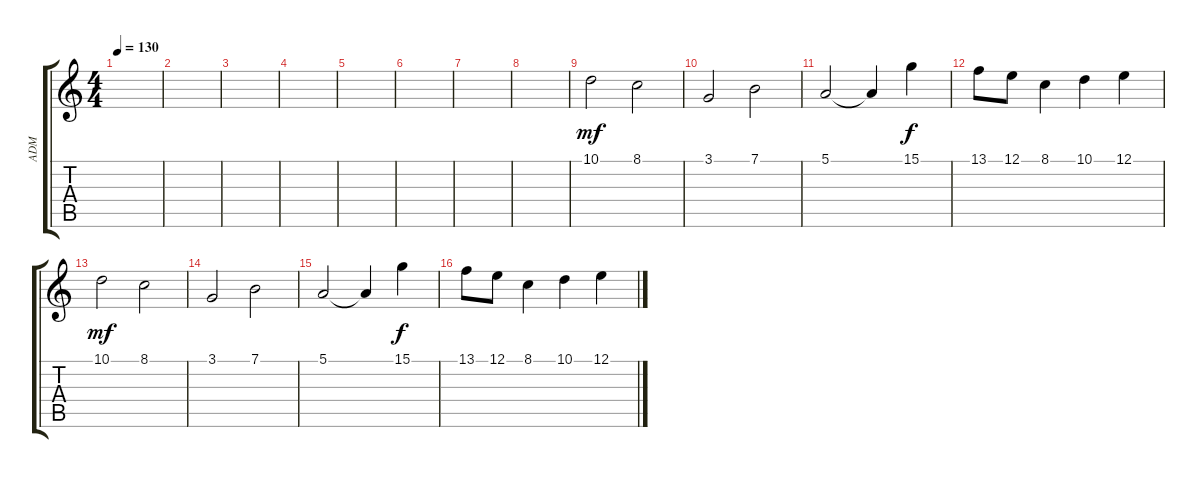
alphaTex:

\track ("ADM" "ADM") {instrument pad4choir}
\staff {score tabs}
\tuning (E4 B3 G3 D3 A2 E2) {hide}
\ts (4 4)
\tempo 130
\clef g2
\ks c
|
|
|
|
|
|
|
|
10.1.2{dy mf} 8.1.2 |
3.1.2 7.1.2 |
5.1.2 5.1{t}.4 15.1.4{dy f} |
13.1.8 12.1.8 8.1.4 10.1.4 12.1.4 |
10.1.2{dy mf} 8.1.2 |
3.1.2 7.1.2 |
5.1.2 5.1{t}.4 15.1.4{dy f} |
13.1.8 12.1.8 8.1.4 10.1.4 12.1.4
